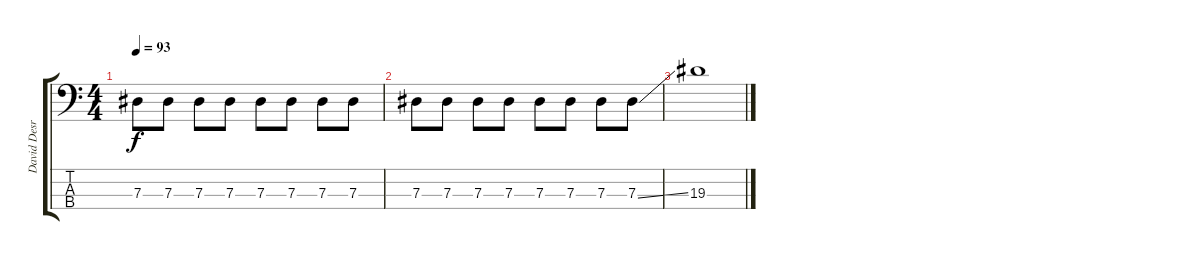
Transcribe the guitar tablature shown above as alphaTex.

\track ("David Desrosiers" "David Desr") {instrument electricbasspick}
\staff {score tabs}
\tuning (Gb2 Db2 Ab1 Eb1) {hide}
\ts (4 4)
\tempo 93
\clef f4
\ks c
7.3.8{dy f} 7.3.8 7.3.8 7.3.8 7.3.8 7.3.8 7.3.8 7.3.8 |
7.3.8 7.3.8 7.3.8 7.3.8 7.3.8 7.3.8 7.3.8 7.3{ss}.8 |
19.3.1
